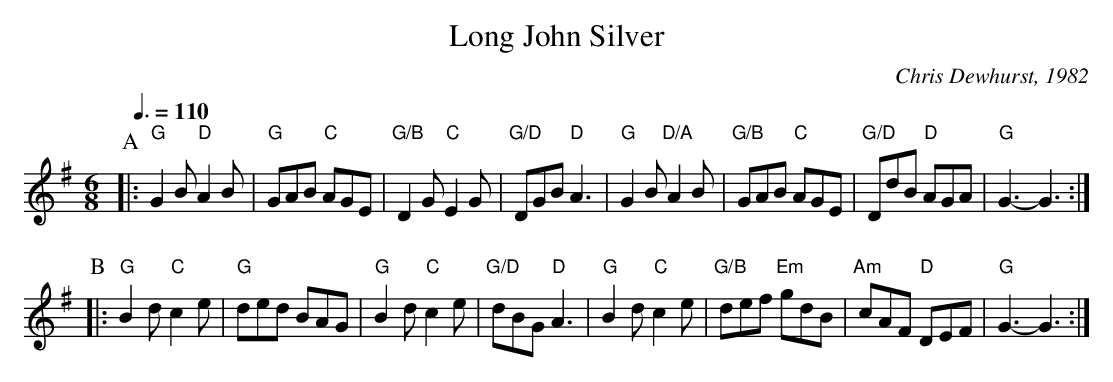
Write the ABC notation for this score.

X:1
T:Long John Silver
C:Chris Dewhurst, 1982
L:1/8
M:6/8
Q:3/8=110
K:G
P:A
|: "G"G2B "D"A2B | "G"GAB "C"AGE | "G/B"D2G "C"E2G | "G/D"DGB "D"A3 |\
"G"G2B "D/A"A2B | "G/B"GAB "C"AGE | "G/D"DdB "D"AGA | "G"G3- G3 :|
P:B
|: "G"B2d "C"c2e | "G"ded BAG | "G"B2d "C"c2e | "G/D"dBG "D"A3 |\
"G"B2d "C"c2e | "G/B"def "Em"gdB | "Am"cAF "D"DEF | "G"G3- G3 :|
